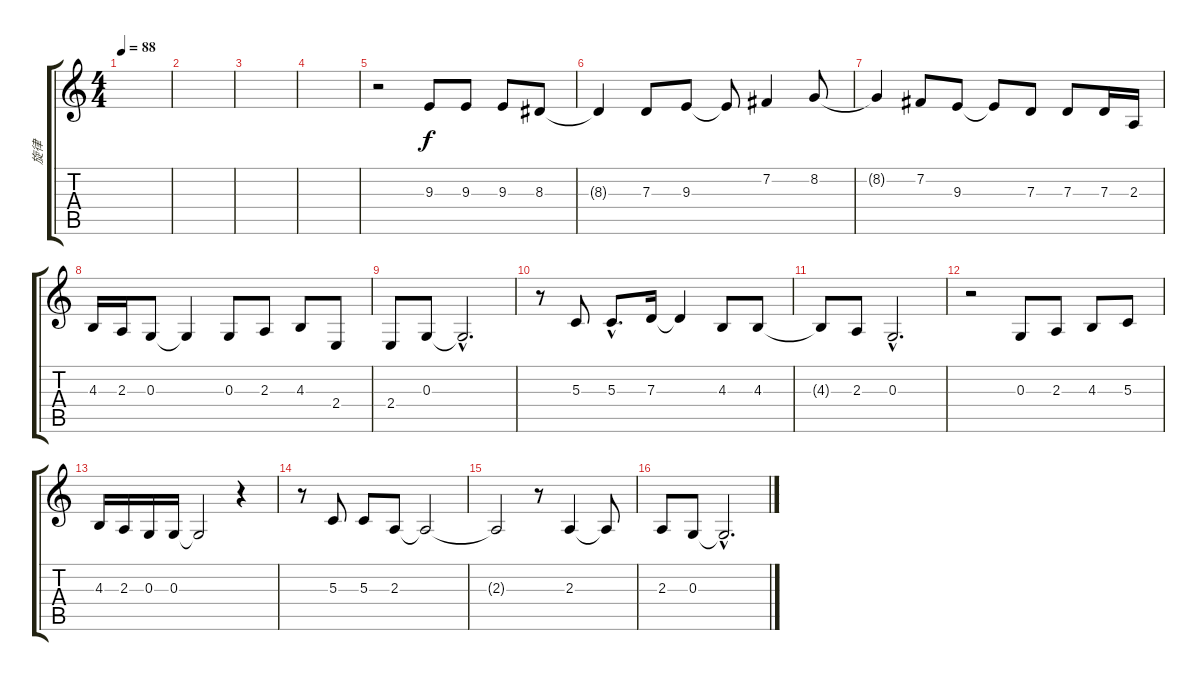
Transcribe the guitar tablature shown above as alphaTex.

\track ("旋律" "旋律") {instrument voiceoohs}
\staff {score tabs}
\tuning (E4 B3 G3 D3 A2 E2) {hide}
\ts (4 4)
\tempo 88
\clef g2
\ks c
|
|
|
|
r.2 9.3.8 9.3.8 9.3.8 8.3.8 |
8.3{t}.4 7.3.8 9.3.8 9.3{t}.8 7.2.4 8.2.8 |
8.2{t}.4 7.2.8 9.3.8 9.3{t}.8 7.3.8 7.3.8 7.3.16 2.3.16 |
4.3.16 2.3.16 0.3.8 0.3{t}.4 0.3.8 2.3.8 4.3.8 2.4.8 |
2.4.8 0.3.8 0.3{hac t}.2{d} |
r.8 5.3.8 5.3{hac}.8{d} 7.3.16 7.3{t}.4 4.3.8 4.3.8 |
4.3{t}.8 2.3.8 0.3{hac}.2{d} |
r.2 0.3.8 2.3.8 4.3.8 5.3.8 |
4.3.16 2.3.16 0.3.16 0.3.16 0.3{t}.2 r.4 |
r.8 5.3.8 5.3.8 2.3.8 2.3{t}.2 |
2.3{t}.2 r.8 2.3.4 2.3{t}.8 |
2.3.8 0.3.8 0.3{hac t}.2{d}
